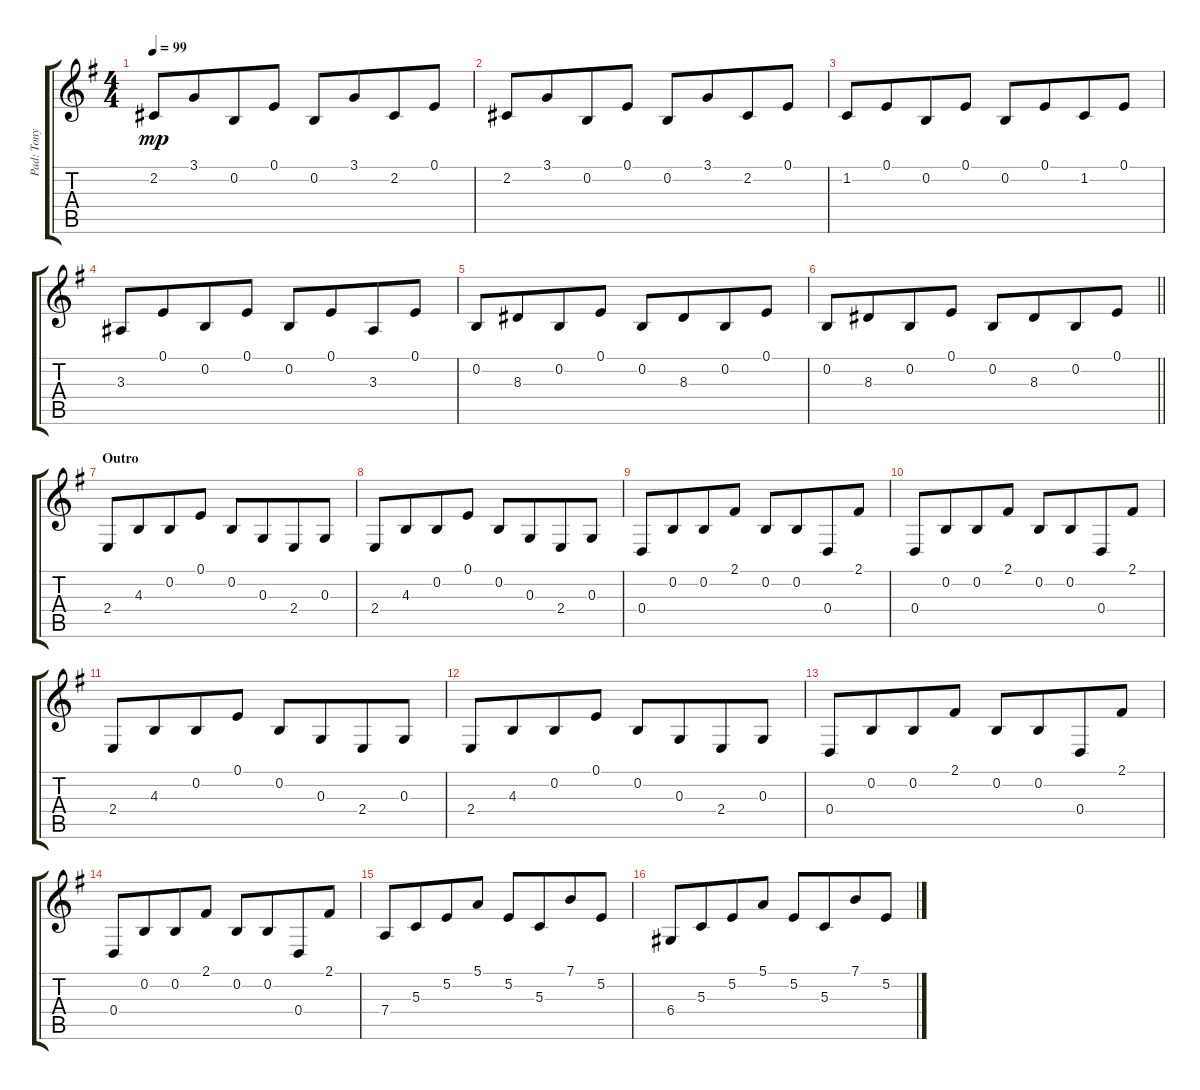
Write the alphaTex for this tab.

\track ("Pad: Tony" "Pad: Tony") {instrument pad1newage}
\staff {score tabs}
\tuning (E4 B3 G3 D3 A2 E2) {hide}
\ts (4 4)
\tempo 99
\clef g2
\ks g
2.2.8{dy mp} 3.1.8{beam merge} 0.2.8 0.1.8 0.2.8 3.1.8{beam merge} 2.2.8 0.1.8 |
2.2.8 3.1.8{beam merge} 0.2.8 0.1.8 0.2.8 3.1.8{beam merge} 2.2.8 0.1.8 |
1.2.8 0.1.8{beam merge} 0.2.8 0.1.8 0.2.8 0.1.8{beam merge} 1.2.8 0.1.8 |
3.3.8 0.1.8{beam merge} 0.2.8 0.1.8 0.2.8 0.1.8{beam merge} 3.3.8 0.1.8 |
0.2.8 8.3.8{beam merge} 0.2.8 0.1.8 0.2.8 8.3.8{beam merge} 0.2.8 0.1.8 |
\barLineRight lightlight
0.2.8 8.3.8{beam merge} 0.2.8 0.1.8 0.2.8 8.3.8{beam merge} 0.2.8 0.1.8 |
\section ("" "Outro")
2.4.8 4.3.8{beam merge} 0.2.8 0.1.8{beam split} 0.2.8 0.3.8{beam merge} 2.4.8 0.3.8 |
2.4.8 4.3.8{beam merge} 0.2.8 0.1.8{beam split} 0.2.8 0.3.8{beam merge} 2.4.8 0.3.8 |
0.4.8 0.2.8{beam merge} 0.2.8 2.1.8{beam split} 0.2.8 0.2.8{beam merge} 0.4.8 2.1.8 |
0.4.8 0.2.8{beam merge} 0.2.8 2.1.8{beam split} 0.2.8 0.2.8{beam merge} 0.4.8 2.1.8 |
2.4.8 4.3.8{beam merge} 0.2.8 0.1.8{beam split} 0.2.8 0.3.8{beam merge} 2.4.8 0.3.8 |
2.4.8 4.3.8{beam merge} 0.2.8 0.1.8{beam split} 0.2.8 0.3.8{beam merge} 2.4.8 0.3.8 |
0.4.8 0.2.8{beam merge} 0.2.8 2.1.8{beam split} 0.2.8 0.2.8{beam merge} 0.4.8 2.1.8 |
0.4.8 0.2.8{beam merge} 0.2.8 2.1.8{beam split} 0.2.8 0.2.8{beam merge} 0.4.8 2.1.8 |
7.4.8 5.3.8{beam merge} 5.2.8 5.1.8{beam split} 5.2.8 5.3.8{beam merge} 7.1.8 5.2.8 |
6.4.8 5.3.8{beam merge} 5.2.8 5.1.8{beam split} 5.2.8 5.3.8{beam merge} 7.1.8 5.2.8
